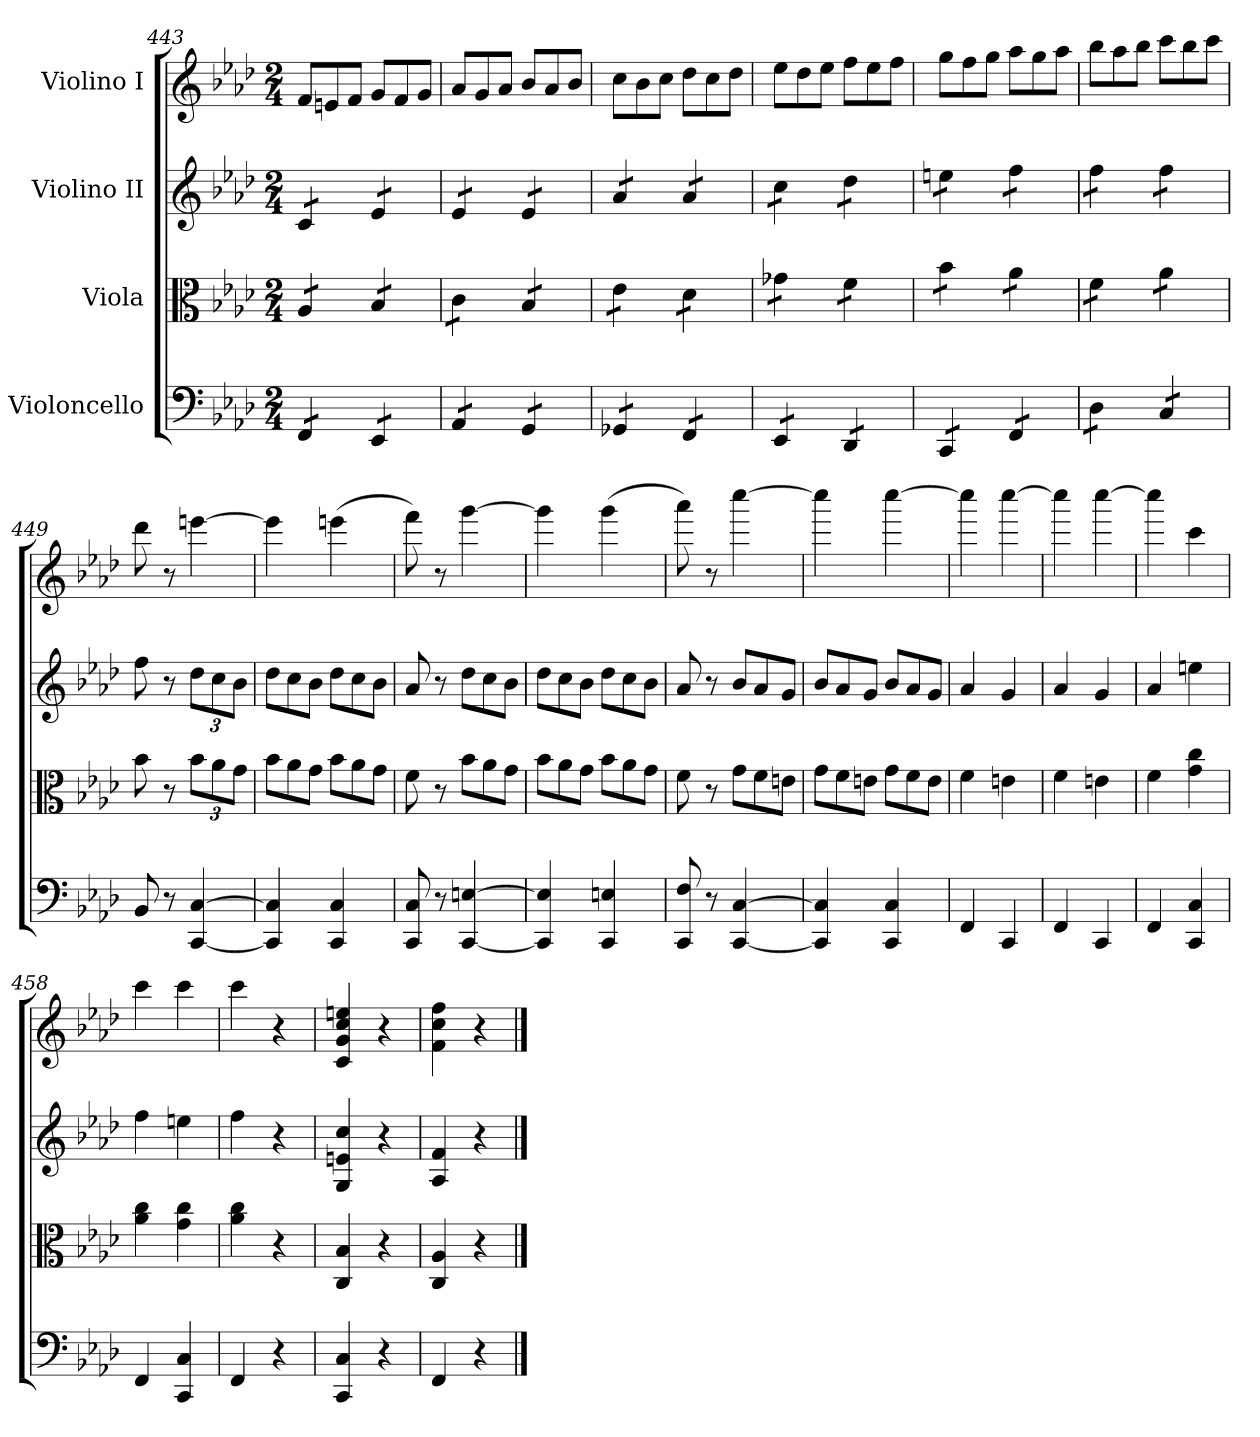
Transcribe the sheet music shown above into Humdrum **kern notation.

**kern	**kern	**kern	**kern
*part4	*part3	*part2	*part1
*staff4	*staff3	*staff2	*staff1
*I"Violoncello	*I"Viola	*I"Violino II	*I"Violino I
*clefF4	*clefC3	*clefG2	*clefG2
*k[b-e-a-d-]	*k[b-e-a-d-]	*k[b-e-a-d-]	*k[b-e-a-d-]
*M2/4	*M2/4	*M2/4	*M2/4
*	*	*	*Xtuplet
=443	=443	=443	=443
*tremolo	*	*	*
*	*tremolo	*	*
*	*	*tremolo	*
12FF/L	12A-/L	12c/L	12f/L
12FF/	12A-/	12c/	12en/
12FF/J	12A-/J	12c/J	12f/J
12EE-/L	12B-/L	12e-/L	12g/L
12EE-/	12B-/	12e-/	12f/
12EE-/J	12B-/J	12e-/J	12g/J
=444	=444	=444	=444
12AA-/L	12c\L	12e-/L	12a-/L
12AA-/	12c\	12e-/	12g/
12AA-/J	12c\J	12e-/J	12a-/J
12GG/L	12B-/L	12e-/L	12b-/L
12GG/	12B-/	12e-/	12a-/
12GG/J	12B-/J	12e-/J	12b-/J
=445	=445	=445	=445
12GG-X/L	12e-\L	12a-/L	12cc\L
12GG-X/	12e-\	12a-/	12b-\
12GG-X/J	12e-\J	12a-/J	12cc\J
12FF/L	12d-\L	12a-/L	12dd-\L
12FF/	12d-\	12a-/	12cc\
12FF/J	12d-\J	12a-/J	12dd-\J
=446	=446	=446	=446
12EE-/L	12g-X\L	12cc\L	12ee-\L
12EE-/	12g-X\	12cc\	12dd-\
12EE-/J	12g-X\J	12cc\J	12ee-\J
12DD-/L	12f\L	12dd-\L	12ff\L
12DD-/	12f\	12dd-\	12ee-\
12DD-/J	12f\J	12dd-\J	12ff\J
=447	=447	=447	=447
12CC/L	12b-\L	12een\L	12gg\L
12CC/	12b-\	12een\	12ff\
12CC/J	12b-\J	12een\J	12gg\J
12FF/L	12a-\L	12ff\L	12aa-\L
12FF/	12a-\	12ff\	12gg\
12FF/J	12a-\J	12ff\J	12aa-\J
=448	=448	=448	=448
12D-\L	12f\L	12ff\L	12bb-\L
12D-\	12f\	12ff\	12aa-\
12D-\J	12f\J	12ff\J	12bb-\J
12C/L	12a-\L	12ff\L	12ccc\L
12C/	12a-\	12ff\	12bb-\
12C/J	12a-\J	12ff\J	12ccc\J
*	*	*Xtremolo	*
*	*Xtremolo	*	*
*Xtremolo	*	*	*
=449	=449	=449	=449
8BB-/	8b-\	8ff\	8ddd-\
8r	8r	8r	8r
*	*Xbrackettup	*Xbrackettup	*
[4CC/ [4C/	12b-\L	12dd-\L	[4eeen\
.	12a-\	12cc\	.
.	12g\J	12b-\J	.
=450	=450	=450	=450
*	*Xtuplet	*Xtuplet	*
4CC/] 4C/]	12b-\L	12dd-\L	4eee\]
.	12a-\	12cc\	.
.	12g\J	12b-\J	.
4CC/ 4C/	12b-\L	12dd-\L	(4eeen\
.	12a-\	12cc\	.
.	12g\J	12b-\J	.
!!LO:LB:g=z
=451	=451	=451	=451
8CC/ 8C/	8f\	8a-/	8fff\)
8r	8r	8r	8r
[4CC/ [4En/	12b-\L	12dd-\L	[4ggg\
.	12a-\	12cc\	.
.	12g\J	12b-\J	.
=452	=452	=452	=452
4CC/] 4E/]	12b-\L	12dd-\L	4ggg\]
.	12a-\	12cc\	.
.	12g\J	12b-\J	.
4CC/ 4En/	12b-\L	12dd-\L	(4ggg\
.	12a-\	12cc\	.
.	12g\J	12b-\J	.
=453	=453	=453	=453
8CC/ 8F/	8f\	8a-/	8aaa-\)
8r	8r	8r	8r
[4CC/ [4C/	12g\L	12b-/L	[4cccc\
.	12f\	12a-/	.
.	12en\J	12g/J	.
=454	=454	=454	=454
4CC/] 4C/]	12g\L	12b-/L	4cccc\]
.	12f\	12a-/	.
.	12en\J	12g/J	.
4CC/ 4C/	12g\L	12b-/L	[4cccc\
.	12f\	12a-/	.
.	12e\J	12g/J	.
=455	=455	=455	=455
4FF/	4f\	4a-/	4cccc\]
4CC/	4en\	4g/	[4cccc\
=456	=456	=456	=456
4FF/	4f\	4a-/	4cccc\]
4CC/	4en\	4g/	[4cccc\
=457	=457	=457	=457
4FF/	4f\	4a-/	4cccc\]
4CC/ 4C/	4g\ 4cc\	4een\	4ccc\
=458	=458	=458	=458
4FF/	4a-\ 4cc\	4ff\	4ccc\
4CC/ 4C/	4g\ 4cc\	4een\	4ccc\
=459	=459	=459	=459
4FF/	4a-\ 4cc\	4ff\	4ccc\
4r	4r	4r	4r
=460	=460	=460	=460
4CC/ 4C/	4C/ 4B-/	4G/ 4en/ 4cc/	4c/ 4g/ 4cc/ 4een/
4r	4r	4r	4r
=461	=461	=461	=461
4FF/	4C/ 4A-/	4A-/ 4f/	4f\ 4cc\ 4ff\
4r	4r	4r	4r
==	==	==	==
*-	*-	*-	*-
